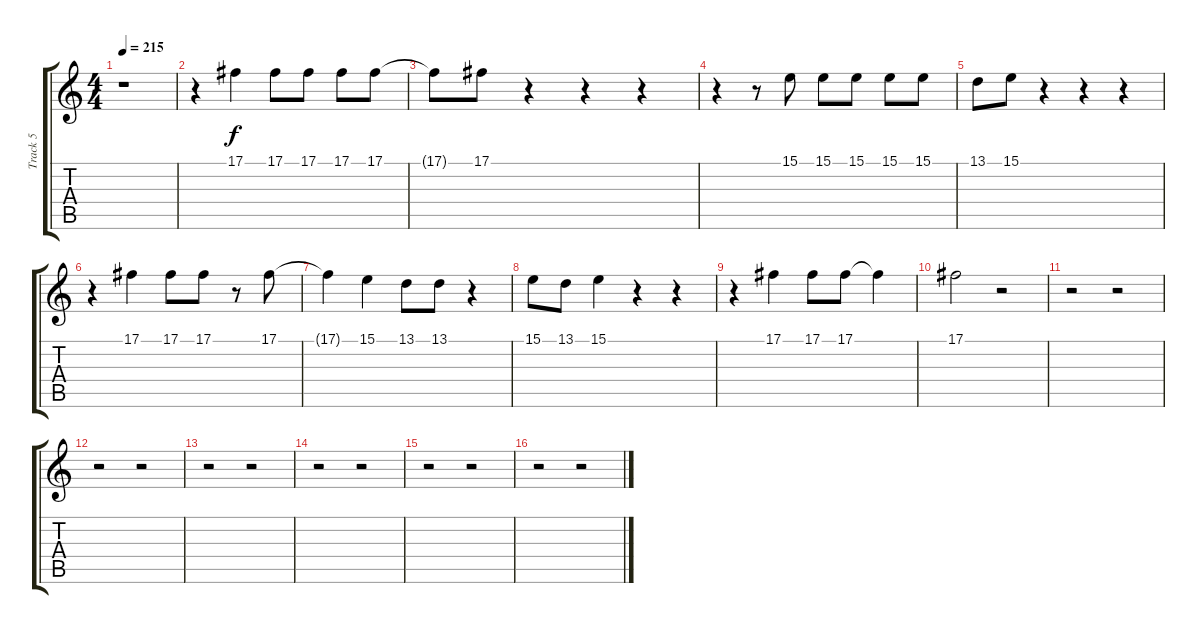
\track ("Track 5" "Track 5") {instrument lead2sawtooth}
\staff {score tabs}
\tuning (Db4 Ab3 E3 B2 Gb2 B1) {hide}
\ts (4 4)
\tempo 215
\clef g2
\ks c
r.1{dy f} |
r.4 17.1.4 17.1.8 17.1.8 17.1.8 17.1.8 |
17.1{t}.8 17.1.8 r.4 r.4 r.4 |
r.4 r.8 15.1.8 15.1.8 15.1.8 15.1.8 15.1.8 |
13.1.8 15.1.8 r.4 r.4 r.4 |
r.4 17.1.4 17.1.8 17.1.8 r.8 17.1.8 |
17.1{t}.4 15.1.4 13.1.8 13.1.8 r.4 |
15.1.8 13.1.8 15.1.4 r.4 r.4 |
r.4 17.1.4 17.1.8 17.1.8 17.1{t}.4 |
17.1.2 r.2 |
r.2 r.2 |
r.2 r.2 |
r.2 r.2 |
r.2 r.2 |
r.2 r.2 |
r.2 r.2
